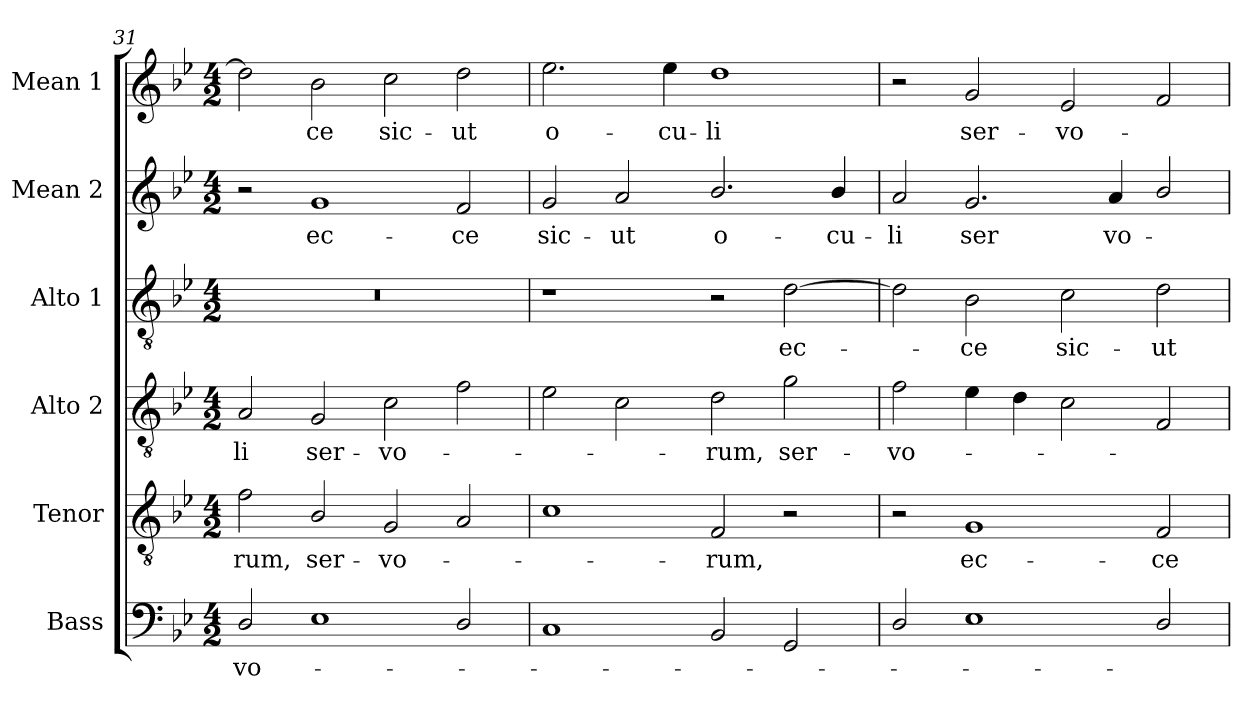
**kern	**text	**kern	**text	**kern	**text	**kern	**text	**kern	**text	**kern	**text
*part6	*part6	*part5	*part5	*part4	*part4	*part3	*part3	*part2	*part2	*part1	*part1
*staff6	*staff6	*staff5	*staff5	*staff4	*staff4	*staff3	*staff3	*staff2	*staff2	*staff1	*staff1
*I"Bass	*	*I"Tenor	*	*I"Alto 2	*	*I"Alto 1	*	*I"Mean 2	*	*I"Mean 1	*
*I'B.	*	*I'T.	*	*I'A2.	*	*I'A1	*	*I'M2.	*	*I'M1.	*
!!LO:LB:g=z
*clefF4	*	*clefGv2	*	*clefGv2	*	*clefGv2	*	*clefG2	*	*clefG2	*
*	*	*ITrd7c12	*	*ITrd7c12	*	*ITrd7c12	*	*	*	*	*
*k[b-e-]	*	*k[b-e-]	*	*k[b-e-]	*	*k[b-e-]	*	*k[b-e-]	*	*k[b-e-]	*
*g:	*	*g:	*	*g:	*	*g:	*	*g:	*	*g:	*
*M4/2	*	*M4/2	*	*M4/2	*	*M4/2	*	*M4/2	*	*M4/2	*
=31	=31	=31	=31	=31	=31	=31	=31	=31	=31	=31	=31
!	!LO:LY:b:color=#000000	!	!	!	!	!	!	!	!	!	!
!	!	!	!LO:LY:b:color=#000000	!	!	!	!	!	!	!	!
!	!	!	!	!	!LO:LY:b:color=#000000	!LO:N:vis=1	!	!	!	!	!
2Di/	-vo-	2Fi\	-rum,	2AAi/	-li	0r	.	2r	.	2ddi\]	.
!	!	!	!LO:LY:b:color=#000000	!	!	!	!	!	!	!	!
!	!	!	!	!	!LO:LY:b:color=#000000	!	!	!	!	!	!
!	!	!	!	!	!	!	!	!	!LO:LY:b:color=#000000	!	!
!	!	!	!	!	!	!	!	!	!	!	!LO:LY:b:color=#000000
1E-i	.	2BB-i/	ser-	2GGi/	ser-	.	.	1gi	ec-	2b-i\	-ce
!	!	!	!LO:LY:b:color=#000000	!	!	!	!	!	!	!	!
!	!	!	!	!	!LO:LY:b:color=#000000	!	!	!	!	!	!
!	!	!	!	!	!	!	!	!	!	!	!LO:LY:b:color=#000000
.	.	2GGi/	-vo-	2Ci\	-vo-	.	.	.	.	2cci\	sic-
!	!	!	!	!	!	!	!	!	!LO:LY:b:color=#000000	!	!
!	!	!	!	!	!	!	!	!	!	!	!LO:LY:b:color=#000000
2Di/	.	2AAi/	.	2Fi\	.	.	.	2fi/	-ce	2ddi\	-ut
=32	=32	=32	=32	=32	=32	=32	=32	=32	=32	=32	=32
!	!	!	!	!	!	!	!	!	!LO:LY:b:color=#000000	!	!
!	!	!	!	!	!	!	!	!	!	!	!LO:LY:b:color=#000000
1Ci	.	1Ci	.	2E-i\	.	1r	.	2gi/	sic-	2.ee-i\	o-
!	!	!	!	!	!	!	!	!	!LO:LY:b:color=#000000	!	!
.	.	.	.	2Ci\	.	.	.	2ai/	-ut	.	.
!	!	!	!	!	!	!	!	!	!	!	!LO:LY:b:color=#000000
.	.	.	.	.	.	.	.	.	.	4ee-i\	-cu-
!	!	!	!LO:LY:b:color=#000000	!	!	!	!	!	!	!	!
!	!	!	!	!	!LO:LY:b:color=#000000	!	!	!	!	!	!
!	!	!	!	!	!	!	!	!	!LO:LY:b:color=#000000	!	!
!	!	!	!	!	!	!	!	!	!	!	!LO:LY:b:color=#000000
2BB-i/	.	2FFi/	-rum,	2Di\	-rum,	2r	.	2.b-i/	o-	1ddi	-li
!	!	!	!	!	!LO:LY:b:color=#000000	!	!	!	!	!	!
!	!	!	!	!	!	!	!LO:LY:b:color=#000000	!	!	!	!
2GGi/	.	2r	.	2Gi\	ser-	[>2Di\	ec-	.	.	.	.
!	!	!	!	!	!	!	!	!	!LO:LY:b:color=#000000	!	!
.	.	.	.	.	.	.	.	4b-i/	-cu-	.	.
=33	=33	=33	=33	=33	=33	=33	=33	=33	=33	=33	=33
!	!	!	!	!	!LO:LY:b:color=#000000	!	!	!	!	!	!
!	!	!	!	!	!	!	!	!	!LO:LY:b:color=#000000	!	!
2Di/	.	2r	.	2Fi\	-vo-	2Di\]	.	2ai/	-li	2r	.
!	!	!	!LO:LY:b:color=#000000	!	!	!	!	!	!	!	!
!	!	!	!	!	!	!	!LO:LY:b:color=#000000	!	!	!	!
!	!	!	!	!	!	!	!	!	!LO:LY:b:color=#000000	!	!
!	!	!	!	!	!	!	!	!	!	!	!LO:LY:b:color=#000000
1E-i	.	1GGi	ec-	4E-i\	.	2BB-i\	-ce	2.gi/	ser	2gi/	ser-
.	.	.	.	4Di\	.	.	.	.	.	.	.
!	!	!	!	!	!	!	!LO:LY:b:color=#000000	!	!	!	!
!	!	!	!	!	!	!	!	!	!	!	!LO:LY:b:color=#000000
.	.	.	.	2Ci\	.	2Ci\	sic-	.	.	2e-i/	-vo-
!	!	!	!	!	!	!	!	!	!LO:LY:b:color=#000000	!	!
.	.	.	.	.	.	.	.	4ai/	vo-	.	.
!	!	!	!LO:LY:b:color=#000000	!	!	!	!	!	!	!	!
!	!	!	!	!	!	!	!LO:LY:b:color=#000000	!	!	!	!
2Di/	.	2FFi/	-ce	2FFi/	.	2Di\	-ut	2b-i/	.	2fi/	.
=	=	=	=	=	=	=	=	=	=	=	=
*-	*-	*-	*-	*-	*-	*-	*-	*-	*-	*-	*-
